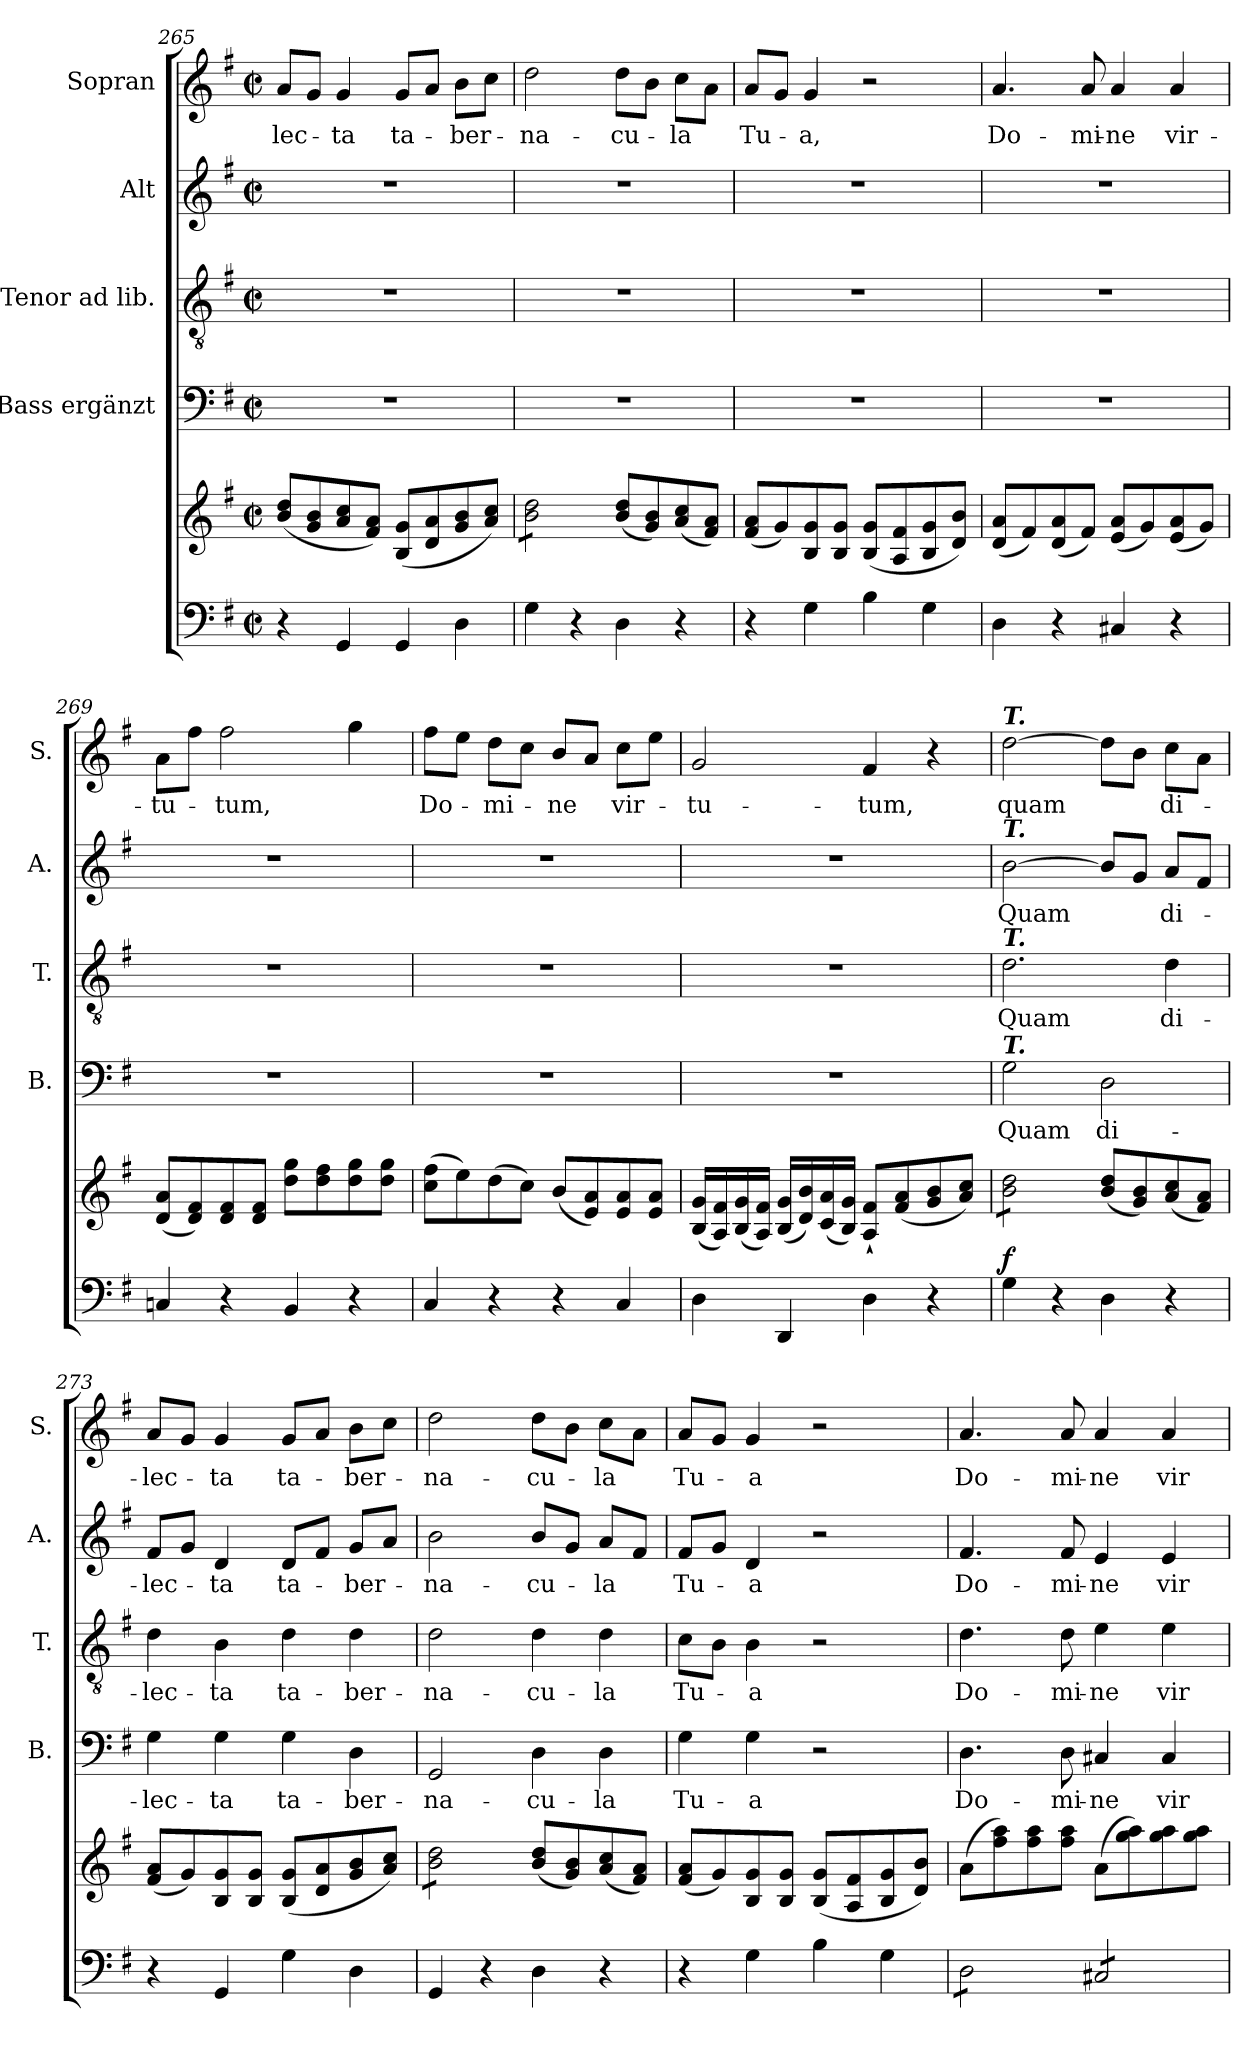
**kern	**kern	**dynam	**kern	**text	**kern	**text	**kern	**text	**kern	**text
*part5	*part5	*part5	*part4	*part4	*part3	*part3	*part2	*part2	*part1	*part1
*staff6	*staff5	*staff5/6	*staff4	*staff4	*staff3	*staff3	*staff2	*staff2	*staff1	*staff1
*	*	*	*I"Bass ergänzt	*	*I"Tenor ad lib.	*	*I"Alt	*	*I"Sopran	*
*	*	*	*I'B.	*	*I'T.	*	*I'A.	*	*I'S.	*
!!LO:LB:g=z
*clefF4	*clefG2	*	*clefF4	*	*clefGv2	*	*clefG2	*	*clefG2	*
*k[f#]	*k[f#]	*	*k[f#]	*	*k[f#]	*	*k[f#]	*	*k[f#]	*
*G:	*G:	*	*G:	*	*G:	*	*G:	*	*G:	*
*M2/2	*M2/2	*	*M2/2	*	*M2/2	*	*M2/2	*	*M2/2	*
*met(c|)	*met(c|)	*	*met(c|)	*	*met(c|)	*	*met(c|)	*	*met(c|)	*
=265	=265	=265	=265	=265	=265	=265	=265	=265	=265	=265
!	!	!	!	!	!	!	!	!	!	!LO:LY:b
4r	(<8b/ 8dd/L	.	1r	.	1r	.	1r	.	8a/L	-lec-
.	8g/ 8b/	.	.	.	.	.	.	.	8g/J	.
!	!	!	!	!	!	!	!	!	!	!LO:LY:b
4GG/	8a/ 8cc/	.	.	.	.	.	.	.	4g/	-ta
.	8f#/ 8a/J)	.	.	.	.	.	.	.	.	.
!	!	!	!	!	!	!	!	!	!	!LO:LY:b
4GG/	(<8B/ 8g/L	.	.	.	.	.	.	.	8g/L	ta-
.	8d/ 8a/	.	.	.	.	.	.	.	8a/J	.
!	!	!	!	!	!	!	!	!	!	!LO:LY:b
4D\	8g/ 8b/	.	.	.	.	.	.	.	8b\L	-ber-
.	8a/ 8cc/J)	.	.	.	.	.	.	.	8cc\J	.
=266	=266	=266	=266	=266	=266	=266	=266	=266	=266	=266
!	!	!	!	!	!	!	!	!	!	!LO:LY:b
*	*tremolo	*	*	*	*	*	*	*	*	*
4G\	8b\ 8dd\L	.	1r	.	1r	.	1r	.	2dd\	-na-
.	8b\ 8dd\	.	.	.	.	.	.	.	.	.
4r	8b\ 8dd\	.	.	.	.	.	.	.	.	.
.	8b\ 8dd\J	.	.	.	.	.	.	.	.	.
*	*Xtremolo	*	*	*	*	*	*	*	*	*
!	!	!	!	!	!	!	!	!	!	!LO:LY:b
4D\	(<8b/ 8dd/L	.	.	.	.	.	.	.	8dd\L	-cu-
.	8g/ 8b/)	.	.	.	.	.	.	.	8b\J	.
!	!	!	!	!	!	!	!	!	!	!LO:LY:b
4r	(<8a/ 8cc/	.	.	.	.	.	.	.	8cc\L	-la
.	8f#/ 8a/J)	.	.	.	.	.	.	.	8a\J	.
=267	=267	=267	=267	=267	=267	=267	=267	=267	=267	=267
!	!	!	!	!	!	!	!	!	!	!LO:LY:b
4r	(<8f#/ 8a/L	.	1r	.	1r	.	1r	.	8a/L	Tu-
.	8g/)	.	.	.	.	.	.	.	8g/J	.
!	!	!	!	!	!	!	!	!	!	!LO:LY:b
4G\	8B/ 8g/	.	.	.	.	.	.	.	4g/	-a,
.	8B/ 8g/J	.	.	.	.	.	.	.	.	.
4B\	(<8B/ 8g/L	.	.	.	.	.	.	.	2r	.
.	8A/ 8f#/	.	.	.	.	.	.	.	.	.
4G\	8B/ 8g/	.	.	.	.	.	.	.	.	.
.	8d/ 8b/J)	.	.	.	.	.	.	.	.	.
=268	=268	=268	=268	=268	=268	=268	=268	=268	=268	=268
!	!	!	!	!	!	!	!	!	!	!LO:LY:b
4D\	(<8d/ 8a/L	.	1r	.	1r	.	1r	.	4.a/	Do-
.	8f#/)	.	.	.	.	.	.	.	.	.
4r	(<8d/ 8a/	.	.	.	.	.	.	.	.	.
!	!	!	!	!	!	!	!	!	!	!LO:LY:b
.	8f#/J)	.	.	.	.	.	.	.	8a/	-mi-
!	!	!	!	!	!	!	!	!	!	!LO:LY:b
4C#X/	(<8e/ 8a/L	.	.	.	.	.	.	.	4a/	-ne
.	8g/)	.	.	.	.	.	.	.	.	.
!	!	!	!	!	!	!	!	!	!	!LO:LY:b
4r	(<8e/ 8a/	.	.	.	.	.	.	.	4a/	vir-
.	8g/J)	.	.	.	.	.	.	.	.	.
=269	=269	=269	=269	=269	=269	=269	=269	=269	=269	=269
!	!	!	!	!	!	!	!	!	!	!LO:LY:b
4Cn/	(<8d/ 8a/L	.	1r	.	1r	.	1r	.	8a\L	-tu-
.	8d/ 8f#/)	.	.	.	.	.	.	.	8ff#\J	.
!	!	!	!	!	!	!	!	!	!	!LO:LY:b
4r	8d/ 8f#/	.	.	.	.	.	.	.	2ff#\	-tum,
.	8d/ 8f#/J	.	.	.	.	.	.	.	.	.
4BB/	8dd\ 8gg\L	.	.	.	.	.	.	.	.	.
.	8dd\ 8ff#\	.	.	.	.	.	.	.	.	.
4r	8dd\ 8gg\	.	.	.	.	.	.	.	4gg\	.
.	8dd\ 8gg\J	.	.	.	.	.	.	.	.	.
!!LO:PB:g=z
=270	=270	=270	=270	=270	=270	=270	=270	=270	=270	=270
!	!	!	!	!	!	!	!	!	!	!LO:LY:b
4C/	(>8cc\ 8ff#\L	.	1r	.	1r	.	1r	.	8ff#\L	Do-
.	8ee\)	.	.	.	.	.	.	.	8ee\J	.
!	!	!	!	!	!	!	!	!	!	!LO:LY:b
4r	(>8dd\	.	.	.	.	.	.	.	8dd\L	-mi-
.	8cc\J)	.	.	.	.	.	.	.	8cc\J	.
!	!	!	!	!	!	!	!	!	!	!LO:LY:b
4r	(<8b/L	.	.	.	.	.	.	.	8b/L	-ne
.	8e/ 8a/)	.	.	.	.	.	.	.	8a/J	.
!	!	!	!	!	!	!	!	!	!	!LO:LY:b
4C/	8e/ 8a/	.	.	.	.	.	.	.	8cc\L	vir-
.	8e/ 8a/J	.	.	.	.	.	.	.	8ee\J	.
=271	=271	=271	=271	=271	=271	=271	=271	=271	=271	=271
!	!	!	!	!	!	!	!	!	!	!LO:LY:b
4D\	(<16B/ 16g/LL	.	1r	.	1r	.	1r	.	2g/	-tu-
.	16A/ 16f#/)	.	.	.	.	.	.	.	.	.
.	(<16B/ 16g/	.	.	.	.	.	.	.	.	.
.	16A/ 16f#/JJ)	.	.	.	.	.	.	.	.	.
4DD/	(<16B/ 16g/LL	.	.	.	.	.	.	.	.	.
.	16d/ 16b/)	.	.	.	.	.	.	.	.	.
.	(<16c/ 16a/	.	.	.	.	.	.	.	.	.
.	16B/ 16g/JJ)	.	.	.	.	.	.	.	.	.
!	!	!	!	!	!	!	!	!	!	!LO:LY:b
4D\	8A/`< 8f#/`<L	.	.	.	.	.	.	.	4f#/	-tum,
.	(<8f#/ 8a/	.	.	.	.	.	.	.	.	.
4r	8g/ 8b/	.	.	.	.	.	.	.	4r	.
.	8a/ 8cc/J)	.	.	.	.	.	.	.	.	.
=272	=272	=272	=272	=272	=272	=272	=272	=272	=272	=272
!	!	!	!	!	!	!	!	!	!LO:TX:a:Bi:t=T.	!
!	!	!	!	!	!	!	!LO:TX:a:Bi:t=T.	!	!	!
!	!	!	!	!	!LO:TX:a:Bi:t=T.	!	!	!	!	!
!	!	!	!LO:TX:a:Bi:t=T.	!	!	!	!	!	!	!
!	!	!LO:DY:a=2	!	!LO:LY:b	!	!LO:LY:b	!	!LO:LY:b	!	!LO:LY:b
*	*tremolo	*	*	*	*	*	*	*	*	*
4G\	8b\ 8dd\L	f	2G\	Quam	2.d\	Quam	[2b\	Quam	[2dd\	quam
.	8b\ 8dd\	.	.	.	.	.	.	.	.	.
4r	8b\ 8dd\	.	.	.	.	.	.	.	.	.
.	8b\ 8dd\J	.	.	.	.	.	.	.	.	.
*	*Xtremolo	*	*	*	*	*	*	*	*	*
!	!	!	!	!LO:LY:b	!	!	!	!	!	!
4D\	(<8b/ 8dd/L	.	2D\	di-	.	.	8b/L]	.	8dd\L]	.
.	8g/ 8b/)	.	.	.	.	.	8g/J	.	8b\J	.
!	!	!	!	!	!	!LO:LY:b	!	!LO:LY:b	!	!LO:LY:b
4r	(<8a/ 8cc/	.	.	.	4d\	di-	8a/L	di-	8cc\L	di-
.	8f#/ 8a/J)	.	.	.	.	.	8f#/J	.	8a\J	.
=273	=273	=273	=273	=273	=273	=273	=273	=273	=273	=273
!	!	!	!	!LO:LY:b	!	!LO:LY:b	!	!LO:LY:b	!	!LO:LY:b
4r	(<8f#/ 8a/L	.	4G\	-lec-	4d\	-lec-	8f#/L	-lec-	8a/L	-lec-
.	8g/)	.	.	.	.	.	8g/J	.	8g/J	.
!	!	!	!	!LO:LY:b	!	!LO:LY:b	!	!LO:LY:b	!	!LO:LY:b
4GG/	8B/ 8g/	.	4G\	-ta	4B\	-ta	4d/	-ta	4g/	-ta
.	8B/ 8g/J	.	.	.	.	.	.	.	.	.
!	!	!	!	!LO:LY:b	!	!LO:LY:b	!	!LO:LY:b	!	!LO:LY:b
4G\	(<8B/ 8g/L	.	4G\	ta-	4d\	ta-	8d/L	ta-	8g/L	ta-
.	8d/ 8a/	.	.	.	.	.	8f#/J	.	8a/J	.
!	!	!	!	!LO:LY:b	!	!LO:LY:b	!	!LO:LY:b	!	!LO:LY:b
4D\	8g/ 8b/	.	4D\	-ber-	4d\	-ber-	8g/L	-ber-	8b\L	-ber-
.	8a/ 8cc/J)	.	.	.	.	.	8a/J	.	8cc\J	.
!!LO:LB:g=z
=274	=274	=274	=274	=274	=274	=274	=274	=274	=274	=274
!	!	!	!	!LO:LY:b	!	!LO:LY:b	!	!LO:LY:b	!	!LO:LY:b
*	*tremolo	*	*	*	*	*	*	*	*	*
4GG/	8b\ 8dd\L	.	2GG/	-na-	2d\	-na-	2b\	-na-	2dd\	-na-
.	8b\ 8dd\	.	.	.	.	.	.	.	.	.
4r	8b\ 8dd\	.	.	.	.	.	.	.	.	.
.	8b\ 8dd\J	.	.	.	.	.	.	.	.	.
*	*Xtremolo	*	*	*	*	*	*	*	*	*
!	!	!	!	!LO:LY:b	!	!LO:LY:b	!	!LO:LY:b	!	!LO:LY:b
4D\	(<8b/ 8dd/L	.	4D\	-cu-	4d\	-cu-	8b/L	-cu-	8dd\L	-cu-
.	8g/ 8b/)	.	.	.	.	.	8g/J	.	8b\J	.
!	!	!	!	!LO:LY:b	!	!LO:LY:b	!	!LO:LY:b	!	!LO:LY:b
4r	(<8a/ 8cc/	.	4D\	-la	4d\	-la	8a/L	-la	8cc\L	-la
.	8f#/ 8a/J)	.	.	.	.	.	8f#/J	.	8a\J	.
=275	=275	=275	=275	=275	=275	=275	=275	=275	=275	=275
!	!	!	!	!LO:LY:b	!	!LO:LY:b	!	!LO:LY:b	!	!LO:LY:b
4r	(<8f#/ 8a/L	.	4G\	Tu-	8c\L	Tu-	8f#/L	Tu-	8a/L	Tu-
.	8g/)	.	.	.	8B\J	.	8g/J	.	8g/J	.
!	!	!	!	!LO:LY:b	!	!LO:LY:b	!	!LO:LY:b	!	!LO:LY:b
4G\	8B/ 8g/	.	4G\	-a	4B\	-a	4d/	-a	4g/	-a
.	8B/ 8g/J	.	.	.	.	.	.	.	.	.
4B\	(<8B/ 8g/L	.	2r	.	2r	.	2r	.	2r	.
.	8A/ 8f#/	.	.	.	.	.	.	.	.	.
4G\	8B/ 8g/	.	.	.	.	.	.	.	.	.
.	8d/ 8b/J)	.	.	.	.	.	.	.	.	.
=276	=276	=276	=276	=276	=276	=276	=276	=276	=276	=276
!	!	!	!	!LO:LY:b	!	!LO:LY:b	!	!LO:LY:b	!	!LO:LY:b
*tremolo	*	*	*	*	*	*	*	*	*	*
8D\L	(>8a\L	.	4.D\	Do-	4.d\	Do-	4.f#/	Do-	4.a/	Do-
8D\	8ff#\ 8aa\)	.	.	.	.	.	.	.	.	.
8D\	8ff#\ 8aa\	.	.	.	.	.	.	.	.	.
!	!	!	!	!LO:LY:b	!	!LO:LY:b	!	!LO:LY:b	!	!LO:LY:b
8D\J	8ff#\ 8aa\J	.	8D\	-mi-	8d\	-mi-	8f#/	-mi-	8a/	-mi-
!	!	!	!	!LO:LY:b	!	!LO:LY:b	!	!LO:LY:b	!	!LO:LY:b
8C#X/L	(>8a\L	.	4C#X/	-ne	4e\	-ne	4e/	-ne	4a/	-ne
8C#X/	8gg\ 8aa\)	.	.	.	.	.	.	.	.	.
!	!	!	!	!LO:LY:b	!	!LO:LY:b	!	!LO:LY:b	!	!LO:LY:b
8C#X/	8gg\ 8aa\	.	4C#/	vir-	4e\	vir-	4e/	vir-	4a/	vir-
8C#X/J	8gg\ 8aa\J	.	.	.	.	.	.	.	.	.
*Xtremolo	*	*	*	*	*	*	*	*	*	*
=	=	=	=	=	=	=	=	=	=	=
*-	*-	*-	*-	*-	*-	*-	*-	*-	*-	*-
